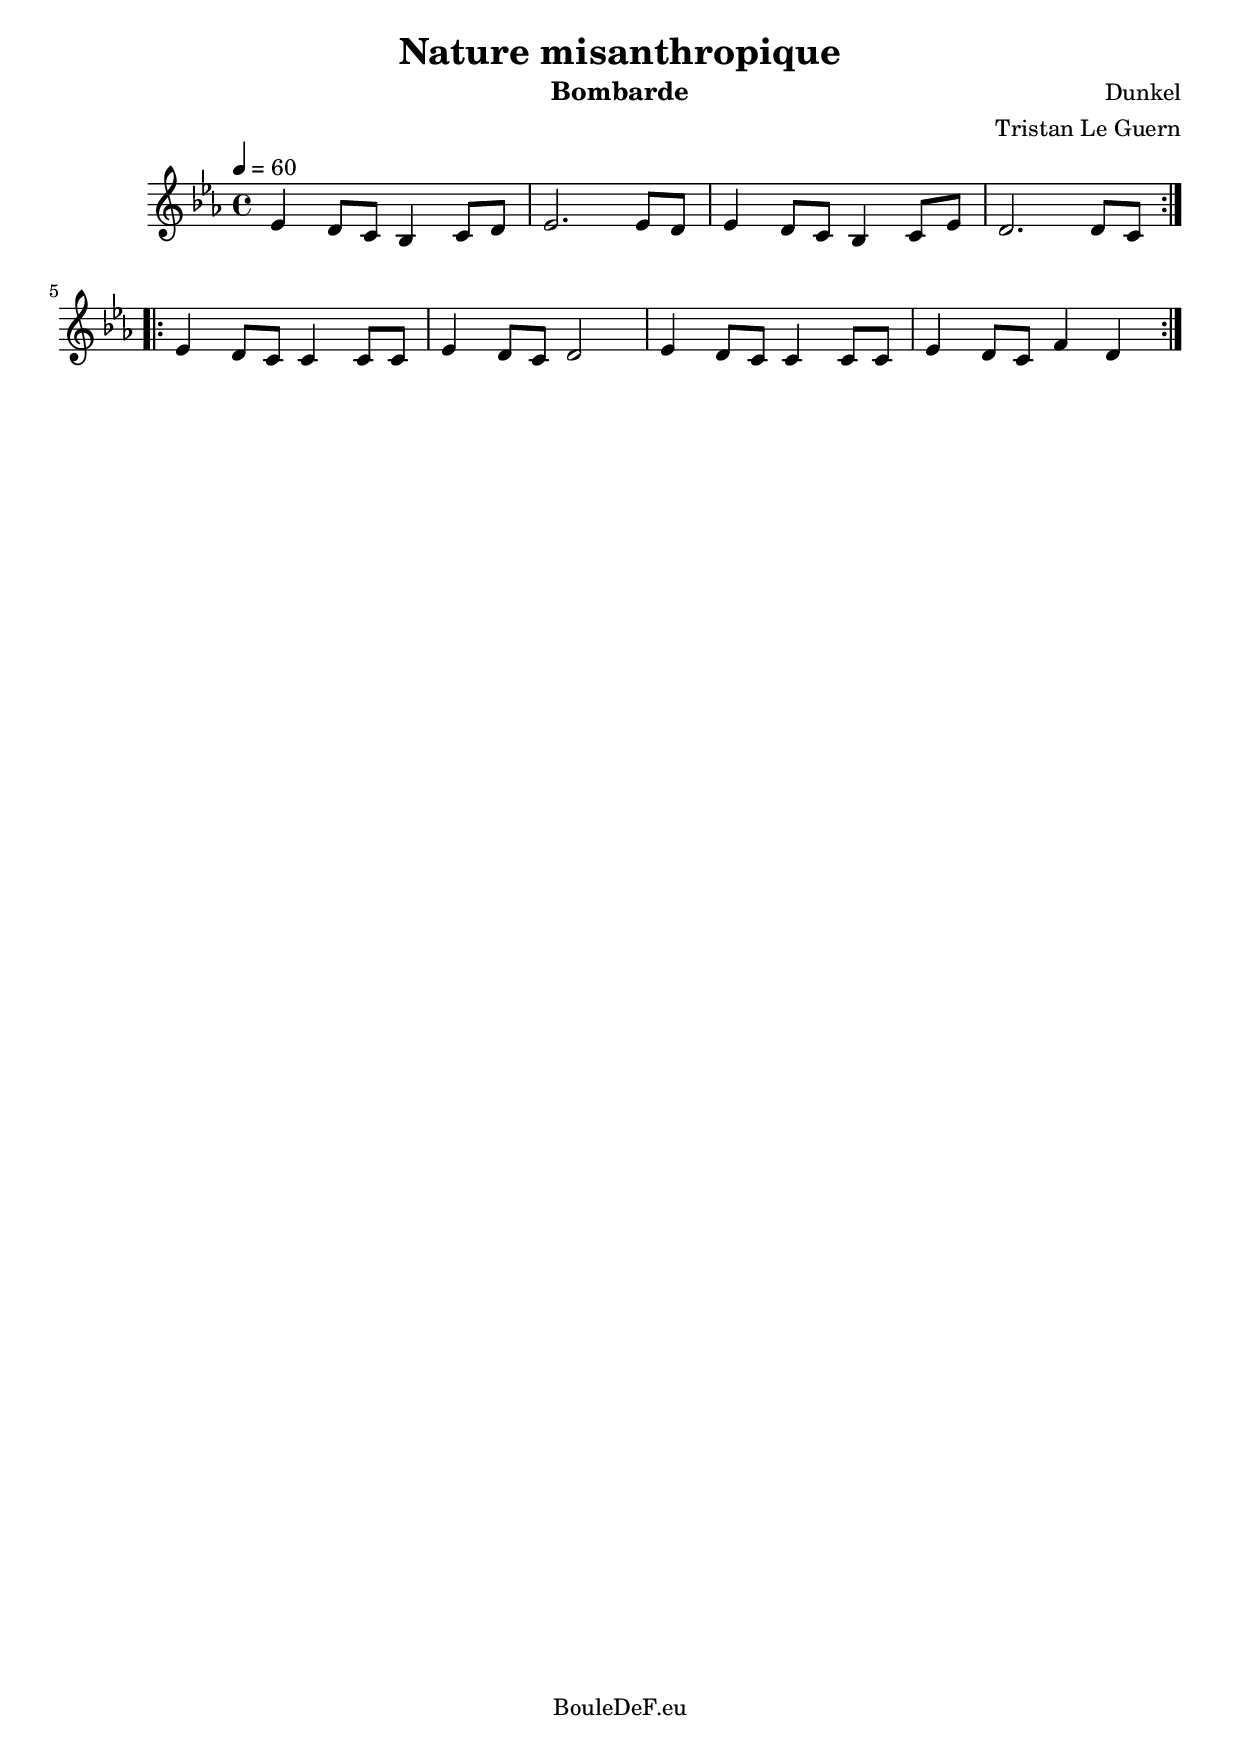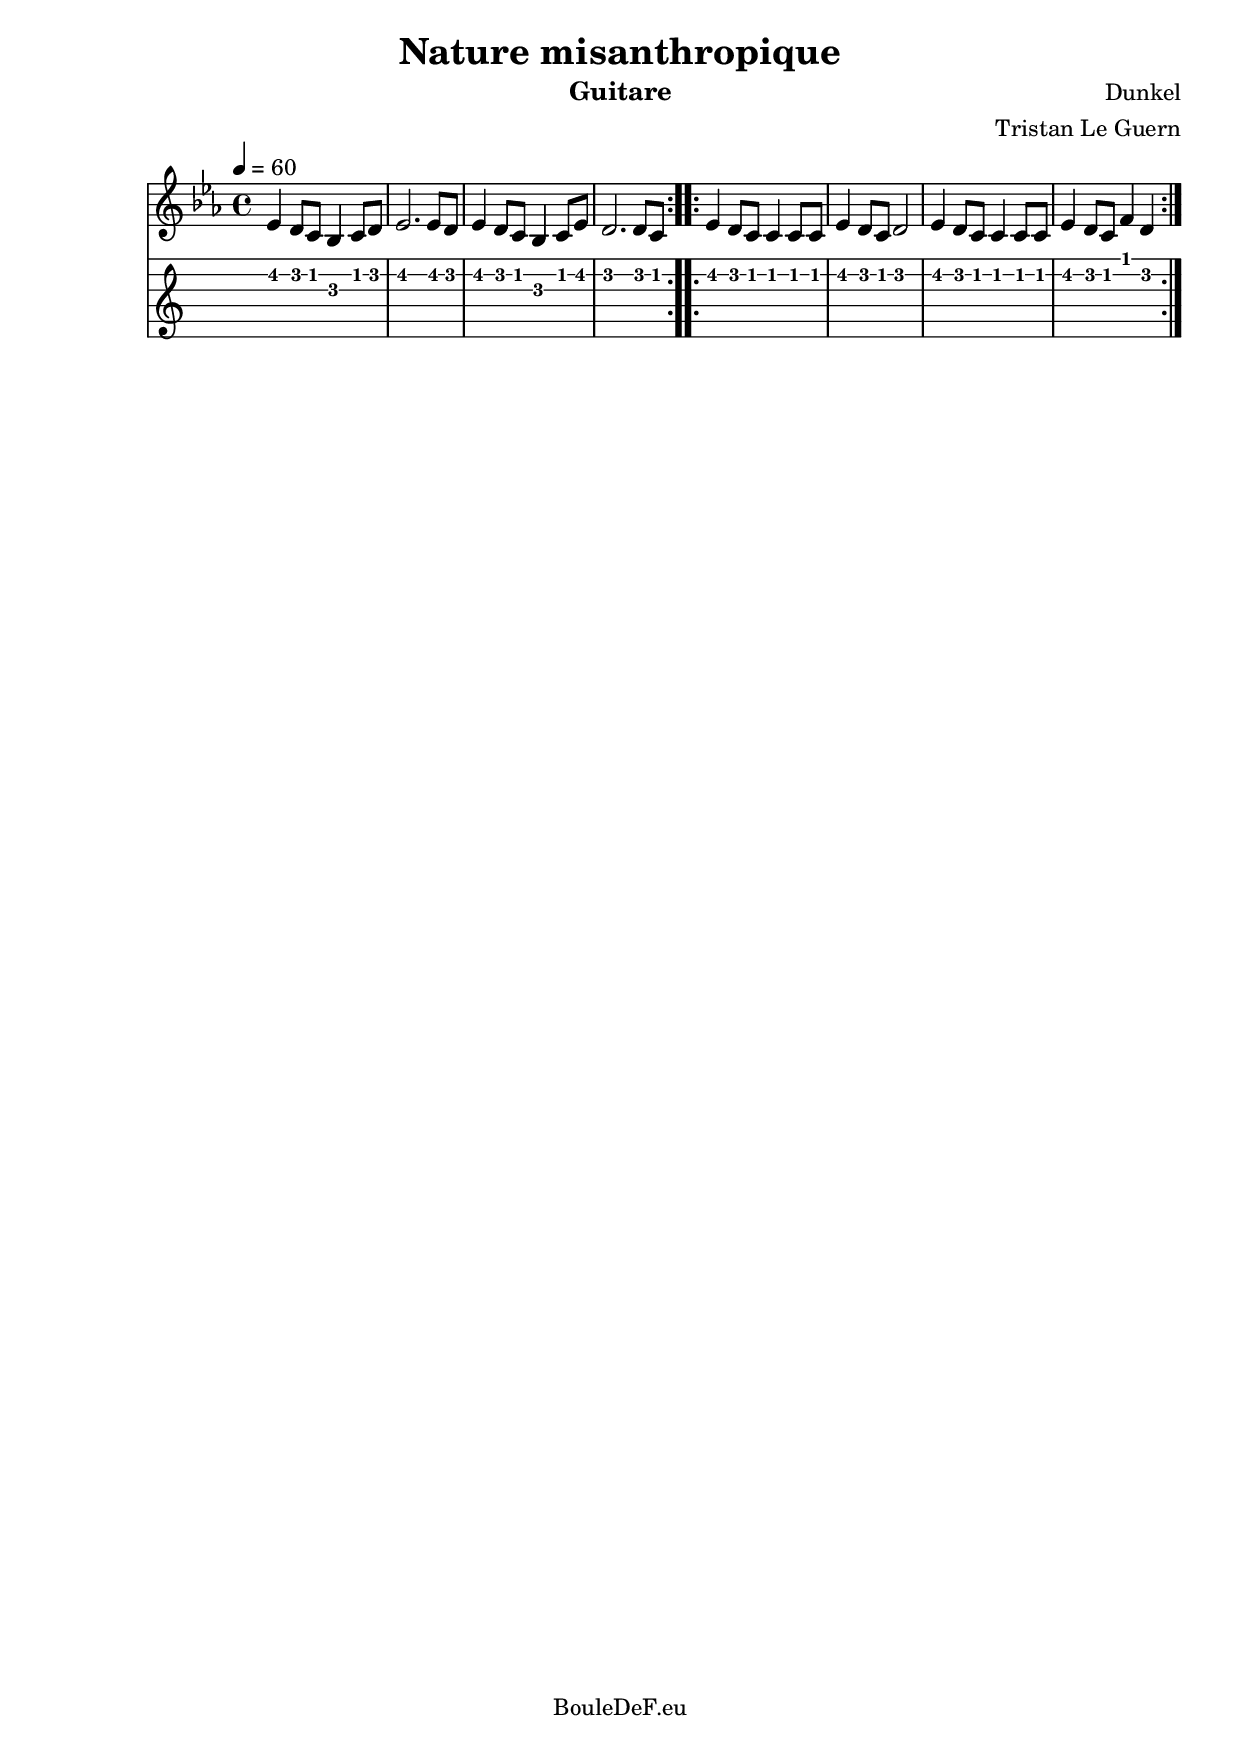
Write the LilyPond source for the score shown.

\version "2.16.2"
\include "italiano.ly"

\header {
	title = "Nature misanthropique"
	composer = "Dunkel"
	arranger = "Tristan Le Guern"
	instrument = "Bombarde"
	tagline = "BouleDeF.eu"
}

mel = \relative sib {
	\clef treble
	\key mib \major
	\time 4/4
	\tempo 4 = 60

	\repeat volta 4 {
		| mib re8 do sib4 do8 re
		| mib2. mib8 re
		| mib4 re8 do sib4 do8 mib
		| re2. re8 do8
	}
	\repeat volta 4 {
		| mib4 re8 do do4 do8 do
		| mib4 re8 do re2
		| mib4 re8 do do4 do8 do
		| mib4 re8 do fa4 re
	}
	\repeat volta 4 {
		% TODO
	}
}

\book {
	\bookOutputSuffix "Bombarde"
	\score {
		\new Staff {
			\clef treble
			\mel
		}
	}
	\header {
		instrument = "Bombarde"
	}
}
\book {
	\bookOutputSuffix "Guitare"
	\score {
		<<
			\new Staff {
				\clef treble \mel
			}
			\new TabStaff \with { stringTunings = #guitar-tuning } {
				\mel
			}
		>>
	}
	\header {
		instrument = "Guitare"
	}
}
